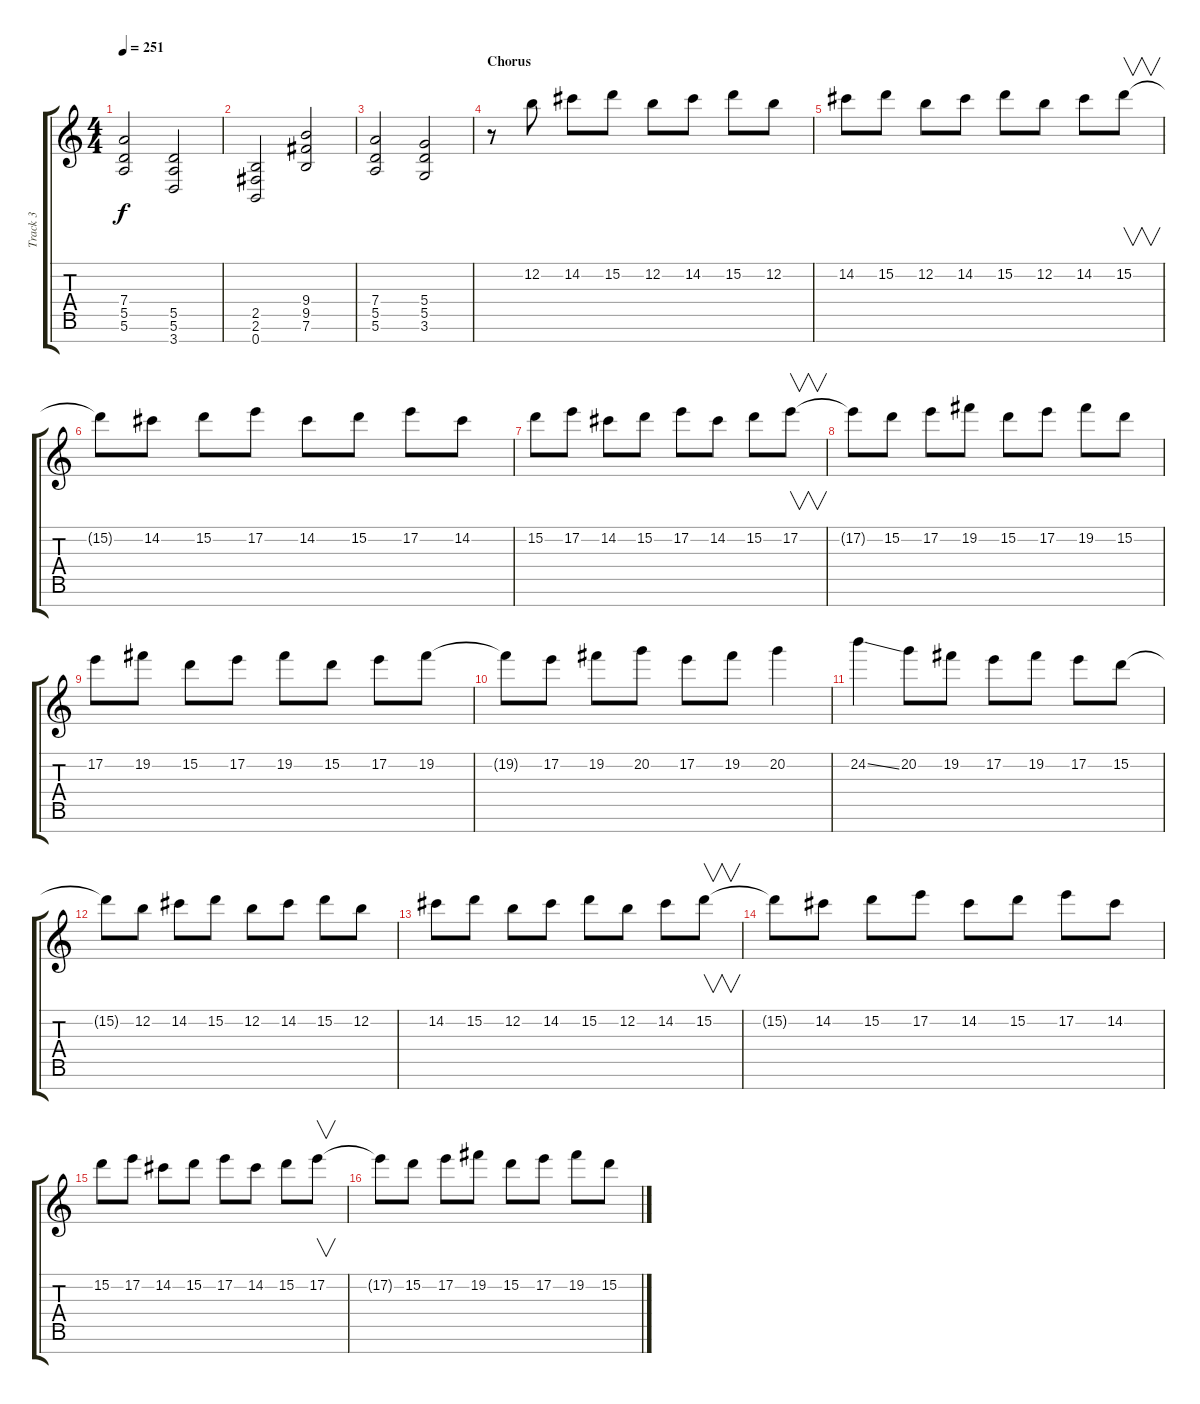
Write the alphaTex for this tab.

\track ("Track 3" "Track 3") {instrument distortionguitar}
\staff {score tabs}
\tuning (E4 B3 G3 D3 A2 E2 B1) {hide}
\ts (4 4)
\tempo 251
\clef g2
\ks c
(7.4 5.5 5.6).2{dy f} (5.5 5.6 3.7).2 |
(2.5 2.6 0.7).2 (9.4 9.5 7.6).2 |
(7.4 5.5 5.6).2 (5.4 5.5 3.6).2 |
\section ("" "Chorus")
r.8 12.2.8 14.2.8 15.2.8 12.2.8 14.2.8 15.2.8 12.2.8 |
14.2.8 15.2.8 12.2.8 14.2.8 15.2.8 12.2.8 14.2.8 15.2.8{v} |
15.2{t}.8 14.2.8 15.2.8 17.2.8 14.2.8 15.2.8 17.2.8 14.2.8 |
15.2.8 17.2.8 14.2.8 15.2.8 17.2.8 14.2.8 15.2.8 17.2.8{v} |
17.2{t}.8 15.2.8 17.2.8 19.2.8 15.2.8 17.2.8 19.2.8 15.2.8 |
17.2.8 19.2.8 15.2.8 17.2.8 19.2.8 15.2.8 17.2.8 19.2.8 |
19.2{t}.8 17.2.8 19.2.8 20.2.8 17.2.8 19.2.8 20.2.4 |
24.2{ss}.4 20.2.8 19.2.8 17.2.8 19.2.8 17.2.8 15.2.8 |
15.2{t}.8 12.2.8 14.2.8 15.2.8 12.2.8 14.2.8 15.2.8 12.2.8 |
14.2.8 15.2.8 12.2.8 14.2.8 15.2.8 12.2.8 14.2.8 15.2.8{v} |
15.2{t}.8 14.2.8 15.2.8 17.2.8 14.2.8 15.2.8 17.2.8 14.2.8 |
15.2.8 17.2.8 14.2.8 15.2.8 17.2.8 14.2.8 15.2.8 17.2.8{v} |
17.2{t}.8 15.2.8 17.2.8 19.2.8 15.2.8 17.2.8 19.2.8 15.2.8
